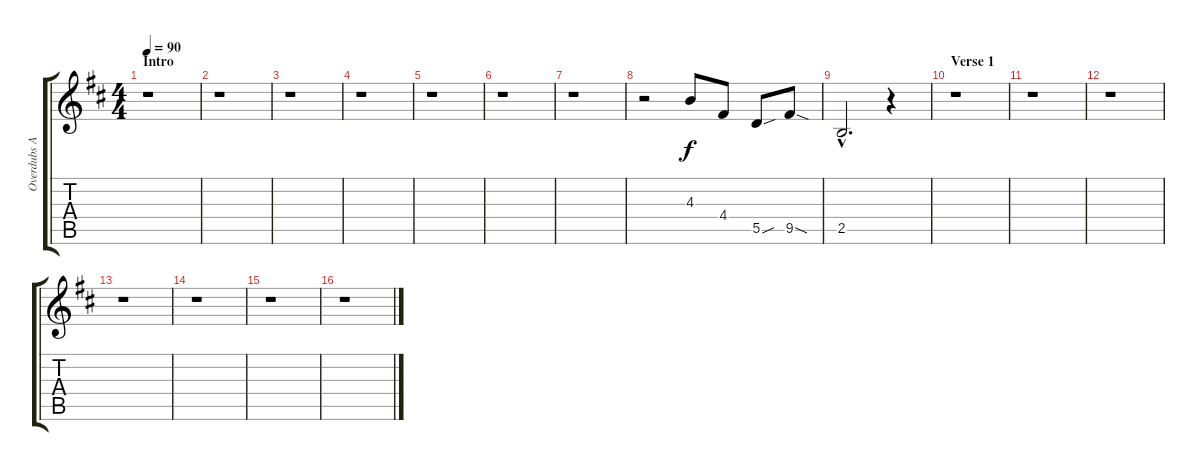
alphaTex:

\track ("Overdubs And Solo" "Overdubs A") {instrument acousticguitarsteel}
\staff {score tabs}
\tuning (E4 B3 G3 D3 A2 E2) {hide}
\ts (4 4)
\section ("" "Intro")
\tempo 90
\clef g2
\ks d
r.1{dy f instrument acousticguitarsteel} |
r.1 |
r.1 |
r.1 |
r.1 |
r.1 |
r.1 |
r.2 4.3.8 4.4.8 5.5{sou}.8 9.5{sod}.8 |
2.5{hac}.2{d} r.4 |
\section ("" "Verse 1")
r.1 |
r.1 |
r.1 |
r.1 |
r.1 |
r.1 |
r.1
